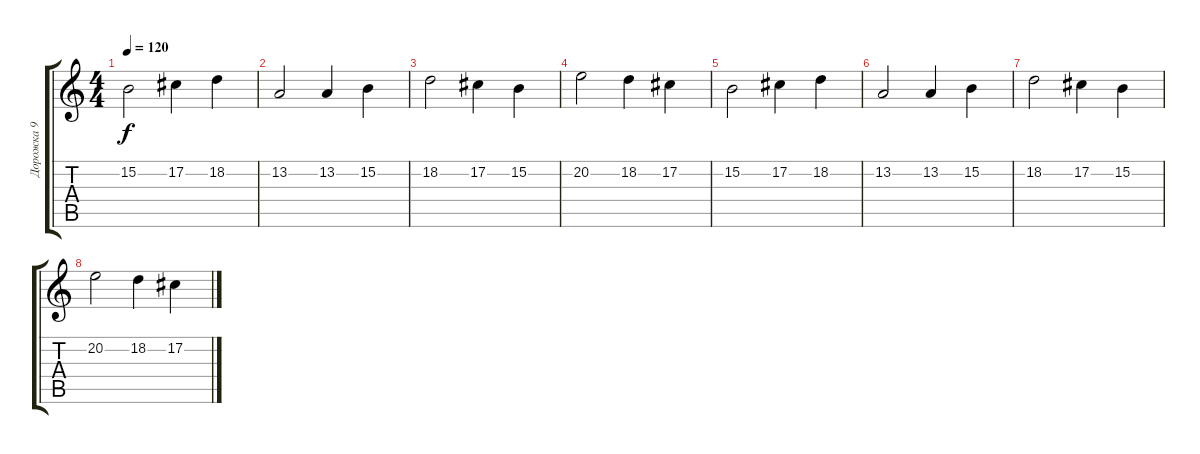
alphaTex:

\track ("Дорожка 9" "Дорожка 9") {instrument voiceoohs}
\staff {score tabs}
\tuning (Db4 Ab3 E3 B2 Gb2 B1) {hide}
\ts (4 4)
\tempo 120
\clef g2
\ks c
15.2.2{dy f} 17.2.4 18.2.4 |
13.2.2 13.2.4 15.2.4 |
18.2.2 17.2.4 15.2.4 |
20.2.2 18.2.4 17.2.4 |
15.2.2 17.2.4 18.2.4 |
13.2.2 13.2.4 15.2.4 |
18.2.2 17.2.4 15.2.4 |
20.2.2 18.2.4 17.2.4
